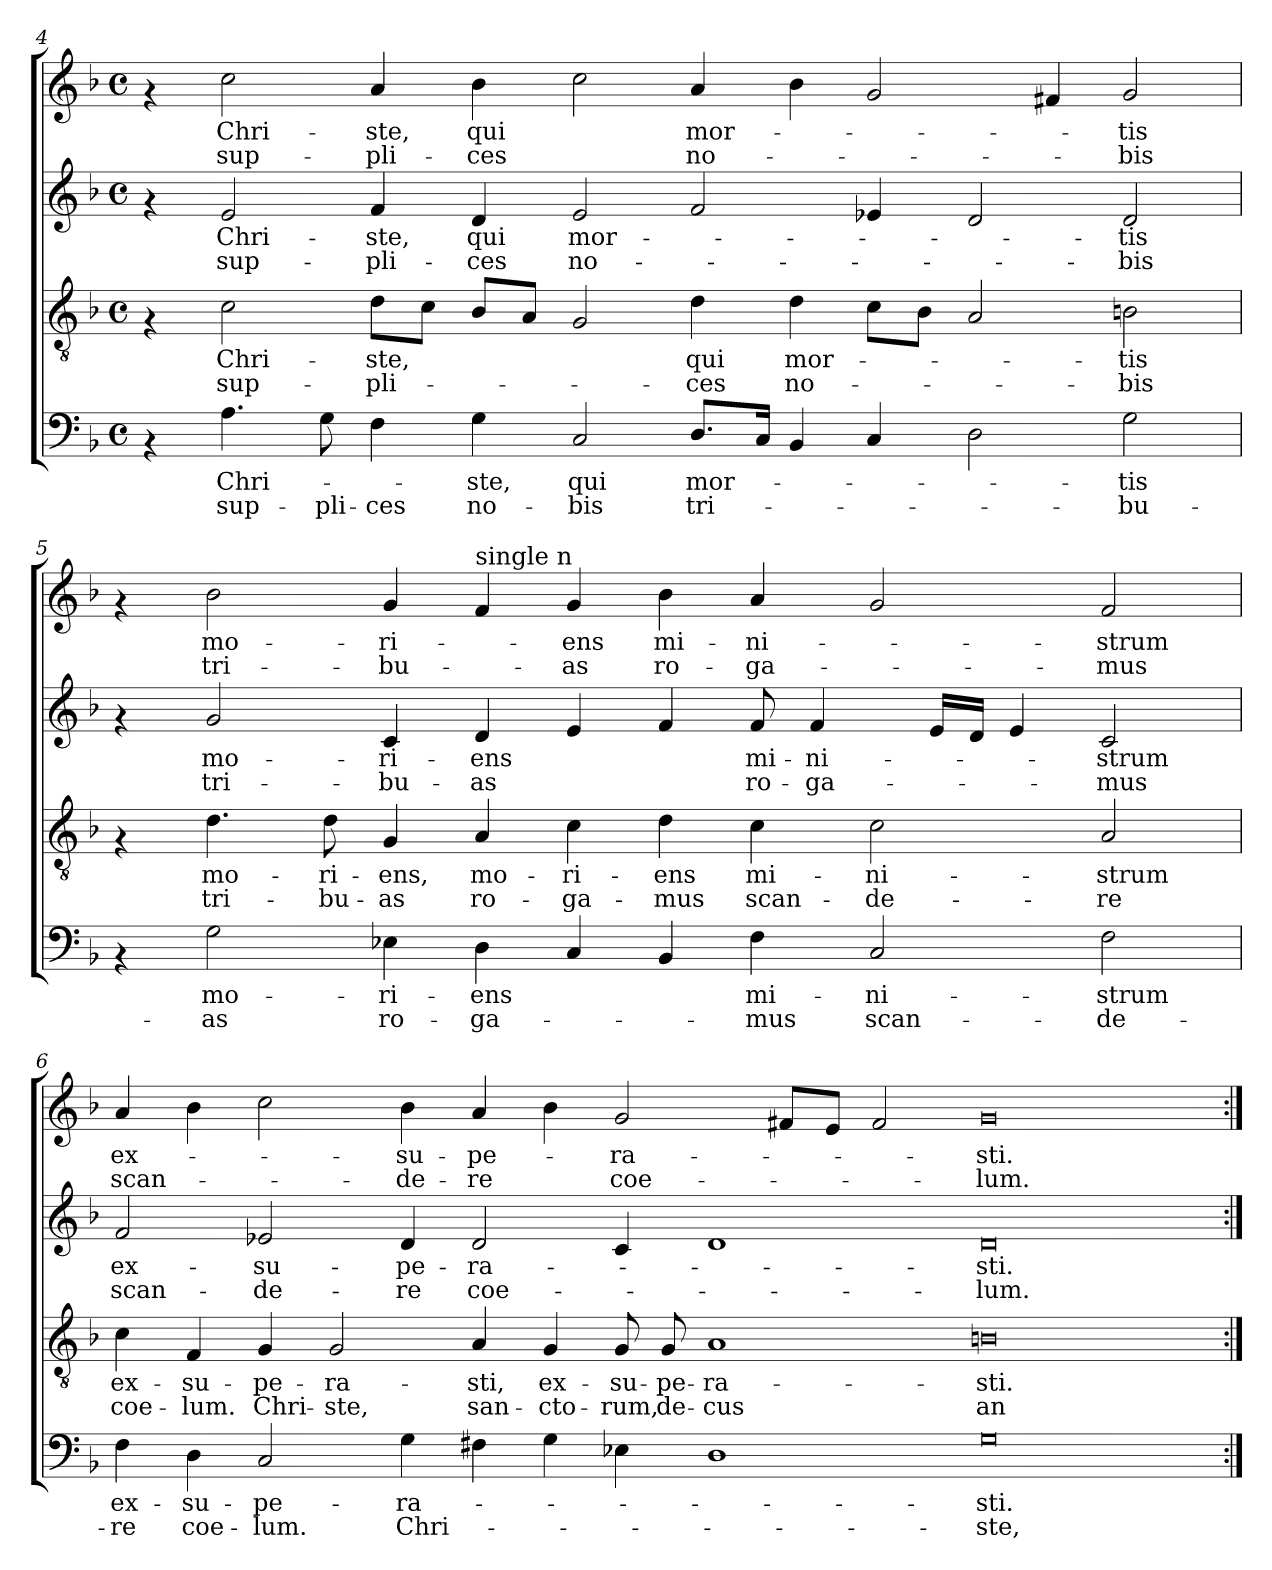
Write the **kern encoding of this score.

**kern	**text	**text	**kern	**text	**text	**kern	**text	**text	**kern	**text	**text
*part4	*part4	*part4	*part3	*part3	*part3	*part2	*part2	*part2	*part1	*part1	*part1
*staff4	*staff4	*staff4	*staff3	*staff3	*staff3	*staff2	*staff2	*staff2	*staff1	*staff1	*staff1
*clefF4	*	*	*clefGv2	*	*	*clefG2	*	*	*clefG2	*	*
*k[b-]	*	*	*k[b-]	*	*	*k[b-]	*	*	*k[b-]	*	*
*F:	*	*	*F:	*	*	*F:	*	*	*F:	*	*
*M4/4	*	*	*M4/4	*	*	*M4/4	*	*	*M4/4	*	*
*met(c)	*	*	*met(c)	*	*	*met(c)	*	*	*met(c)	*	*
=4	=4	=4	=4	=4	=4	=4	=4	=4	=4	=4	=4
4rAA	.	.	4rF	.	.	4rf	.	.	4rf	.	.
!	!LO:LY:b:rj	!LO:LY:b:rj	!	!LO:LY:b:rj	!LO:LY:b:rj	!	!LO:LY:b:rj	!LO:LY:b:rj	!	!LO:LY:b:rj	!LO:LY:b:rj
4.A\	Chri-	sup-	2c\	Chri-	sup-	2e/	Chri-	sup-	2cc\	Chri-	sup-
!	!	!LO:LY:b:rj	!	!	!	!	!	!	!	!	!
8G\	.	-pli-	.	.	.	.	.	.	.	.	.
!	!	!LO:LY:b:rj	!	!LO:LY:b:rj	!LO:LY:b:rj	!	!LO:LY:b:rj	!LO:LY:b:rj	!	!LO:LY:b:rj	!LO:LY:b:rj
4F\	.	-ces	8d\L	-ste,	-pli-	4f/	-ste,	-pli-	4a/	-ste,	-pli-
.	.	.	8c\J	.	.	.	.	.	.	.	.
!	!LO:LY:b:rj	!LO:LY:b:rj	!	!	!	!	!LO:LY:b:rj	!LO:LY:b:rj	!	!LO:LY:b:rj	!LO:LY:b:rj
4G\	-ste,	no-	8B-/L	.	.	4d/	qui	-ces	4b-\	qui	-ces
.	.	.	8A/J	.	.	.	.	.	.	.	.
!	!LO:LY:b:rj	!LO:LY:b:rj	!	!	!	!	!LO:LY:b:rj	!LO:LY:b:rj	!	!	!
2C/	qui	-bis	2G/	.	.	2e/	mor-	no-	2cc\	.	.
!	!LO:LY:b:rj	!LO:LY:b:rj	!	!LO:LY:b:rj	!LO:LY:b:rj	!	!	!	!	!LO:LY:b:rj	!LO:LY:b:rj
8.D/L	mor-	tri-	4d\	qui	-ces	2f/	.	.	4a/	mor-	no-
16C/Jk	.	.	.	.	.	.	.	.	.	.	.
!	!	!	!	!LO:LY:b:rj	!LO:LY:b:rj	!	!	!	!	!	!
4BB-/	.	.	4d\	mor-	no-	.	.	.	4b-\	.	.
4C/	.	.	8c\L	.	.	4e-X/	.	.	2g/	.	.
.	.	.	8B-\J	.	.	.	.	.	.	.	.
2D\	.	.	2A/	.	.	2d/	.	.	.	.	.
.	.	.	.	.	.	.	.	.	4f#X/	.	.
!	!LO:LY:b:rj	!LO:LY:b:rj	!	!LO:LY:b:rj	!LO:LY:b:rj	!	!LO:LY:b:rj	!LO:LY:b:rj	!	!LO:LY:b:rj	!LO:LY:b:rj
2G\	-tis	-bu-	2Bn\	-tis	-bis	2d/	-tis	-bis	2g/	-tis	-bis
!!LO:PB:g=z
=5	=5	=5	=5	=5	=5	=5	=5	=5	=5	=5	=5
4rAA	.	.	4rF	.	.	4rf	.	.	4rf	.	.
!	!LO:LY:b:rj	!LO:LY:b:rj	!	!LO:LY:b:rj	!LO:LY:b:rj	!	!LO:LY:b:rj	!LO:LY:b:rj	!	!LO:LY:b:rj	!LO:LY:b:rj
2G\	mo-	-as	4.d\	mo-	tri-	2g/	mo-	tri-	2b-\	mo-	tri-
!	!	!	!	!LO:LY:b:rj	!LO:LY:b:rj	!	!	!	!	!	!
.	.	.	8d\	-ri-	-bu-	.	.	.	.	.	.
!	!LO:LY:b:rj	!LO:LY:b:rj	!	!LO:LY:b:rj	!LO:LY:b:rj	!	!LO:LY:b:rj	!LO:LY:b:rj	!	!LO:LY:b:rj	!LO:LY:b:rj
4E-X\	-ri-	ro-	4G/	-ens,	-as	4c/	-ri-	-bu-	4g/	-ri-	-bu-
!	!	!	!	!	!	!	!	!	!LO:TX:a:t=single n	!	!
!	!LO:LY:b:rj	!LO:LY:b:rj	!	!LO:LY:b:rj	!LO:LY:b:rj	!	!LO:LY:b:rj	!LO:LY:b:rj	!	!	!
4D\	-ens	-ga-	4A/	mo-	ro-	4d/	-ens	-as	4f/	.	.
!	!	!	!	!LO:LY:b:rj	!LO:LY:b:rj	!	!	!	!	!LO:LY:b:rj	!LO:LY:b:rj
4C/	.	.	4c\	-ri-	-ga-	4e/	.	.	4g/	-ens	-as
!	!	!	!	!LO:LY:b:rj	!LO:LY:b:rj	!	!	!	!	!LO:LY:b:rj	!LO:LY:b:rj
4BB-/	.	.	4d\	-ens	-mus	4f/	.	.	4b-\	mi-	ro-
!	!LO:LY:b:rj	!LO:LY:b:rj	!	!LO:LY:b:rj	!LO:LY:b:rj	!	!LO:LY:b:rj	!LO:LY:b:rj	!	!LO:LY:b:rj	!LO:LY:b:rj
4F\	mi-	-mus	4c\	mi-	scan-	8f/	mi-	ro-	4a/	-ni-	-ga-
!	!	!	!	!	!	!	!LO:LY:b:rj	!LO:LY:b:rj	!	!	!
.	.	.	.	.	.	4f/	-ni-	-ga-	.	.	.
!	!LO:LY:b:rj	!LO:LY:b:rj	!	!LO:LY:b:rj	!LO:LY:b:rj	!	!	!	!	!	!
2C/	-ni-	scan-	2c\	-ni-	-de-	.	.	.	2g/	.	.
.	.	.	.	.	.	16e/LL	.	.	.	.	.
.	.	.	.	.	.	16d/JJ	.	.	.	.	.
.	.	.	.	.	.	4e/	.	.	.	.	.
!	!LO:LY:b:rj	!LO:LY:b:rj	!	!LO:LY:b:rj	!LO:LY:b:rj	!	!LO:LY:b:rj	!LO:LY:b:rj	!	!LO:LY:b:rj	!LO:LY:b:rj
2F\	-strum	-de-	2A/	-strum	-re	2c/	-strum	-mus	2f/	-strum	-mus
=6	=6	=6	=6	=6	=6	=6	=6	=6	=6	=6	=6
!	!LO:LY:b:rj	!LO:LY:b:rj	!	!LO:LY:b:rj	!LO:LY:b:rj	!	!LO:LY:b:rj	!LO:LY:b:rj	!	!LO:LY:b:rj	!LO:LY:b:rj
4F\	ex-	-re	4c\	ex-	coe-	2f/	ex-	scan-	4a/	ex-	scan-
!	!LO:LY:b:rj	!LO:LY:b:rj	!	!LO:LY:b:rj	!LO:LY:b:rj	!	!	!	!	!	!
4D\	-su-	coe-	4F/	-su-	-lum.	.	.	.	4b-\	.	.
!	!LO:LY:b:rj	!LO:LY:b:rj	!	!LO:LY:b:rj	!LO:LY:b:rj	!	!LO:LY:b:rj	!LO:LY:b:rj	!	!	!
2C/	-pe-	-lum.	4G/	-pe-	Chri-	2e-X/	-su-	-de-	2cc\	.	.
!	!	!	!	!LO:LY:b:rj	!LO:LY:b:rj	!	!	!	!	!	!
.	.	.	2G/	-ra-	-ste,	.	.	.	.	.	.
!	!LO:LY:b:rj	!LO:LY:b:rj	!	!	!	!	!LO:LY:b:rj	!LO:LY:b:rj	!	!LO:LY:b:rj	!LO:LY:b:rj
4G\	-ra-	Chri-	.	.	.	4d/	-pe-	-re	4b-\	-su-	-de-
!	!	!	!	!LO:LY:b:rj	!LO:LY:b:rj	!	!LO:LY:b:rj	!LO:LY:b:rj	!	!LO:LY:b:rj	!LO:LY:b:rj
4F#X\	.	.	4A/	-sti,	san-	2d/	-ra-	coe-	4a/	-pe-	-re
!	!	!	!	!LO:LY:b:rj	!LO:LY:b:rj	!	!	!	!	!	!
4G\	.	.	4G/	ex-	-cto-	.	.	.	4b-\	.	.
!	!	!	!	!LO:LY:b:rj	!LO:LY:b:rj	!	!	!	!	!LO:LY:b:rj	!LO:LY:b:rj
4E-X\	.	.	8G/	-su-	-rum,	4c/	.	.	2g/	-ra-	coe-
!	!	!	!	!LO:LY:b:rj	!LO:LY:b:rj	!	!	!	!	!	!
.	.	.	8G/	-pe-	de-	.	.	.	.	.	.
!	!	!	!	!LO:LY:b:rj	!LO:LY:b:rj	!	!	!	!	!	!
1D	.	.	1A	-ra-	-cus	1d	.	.	.	.	.
.	.	.	.	.	.	.	.	.	8f#X/L	.	.
.	.	.	.	.	.	.	.	.	8e/J	.	.
.	.	.	.	.	.	.	.	.	2f#/	.	.
!	!LO:LY:b:rj	!LO:LY:b:rj	!	!LO:LY:b:rj	!LO:LY:b:rj	!	!LO:LY:b:rj	!LO:LY:b:rj	!	!LO:LY:b:rj	!LO:LY:b:rj
0G	-sti.	-ste,	0Bn	-sti.	an-	0d	-sti.	-lum.	0g	-sti.	-lum.
=:|!	=:|!	=:|!	=:|!	=:|!	=:|!	=:|!	=:|!	=:|!	=:|!	=:|!	=:|!
*-	*-	*-	*-	*-	*-	*-	*-	*-	*-	*-	*-
